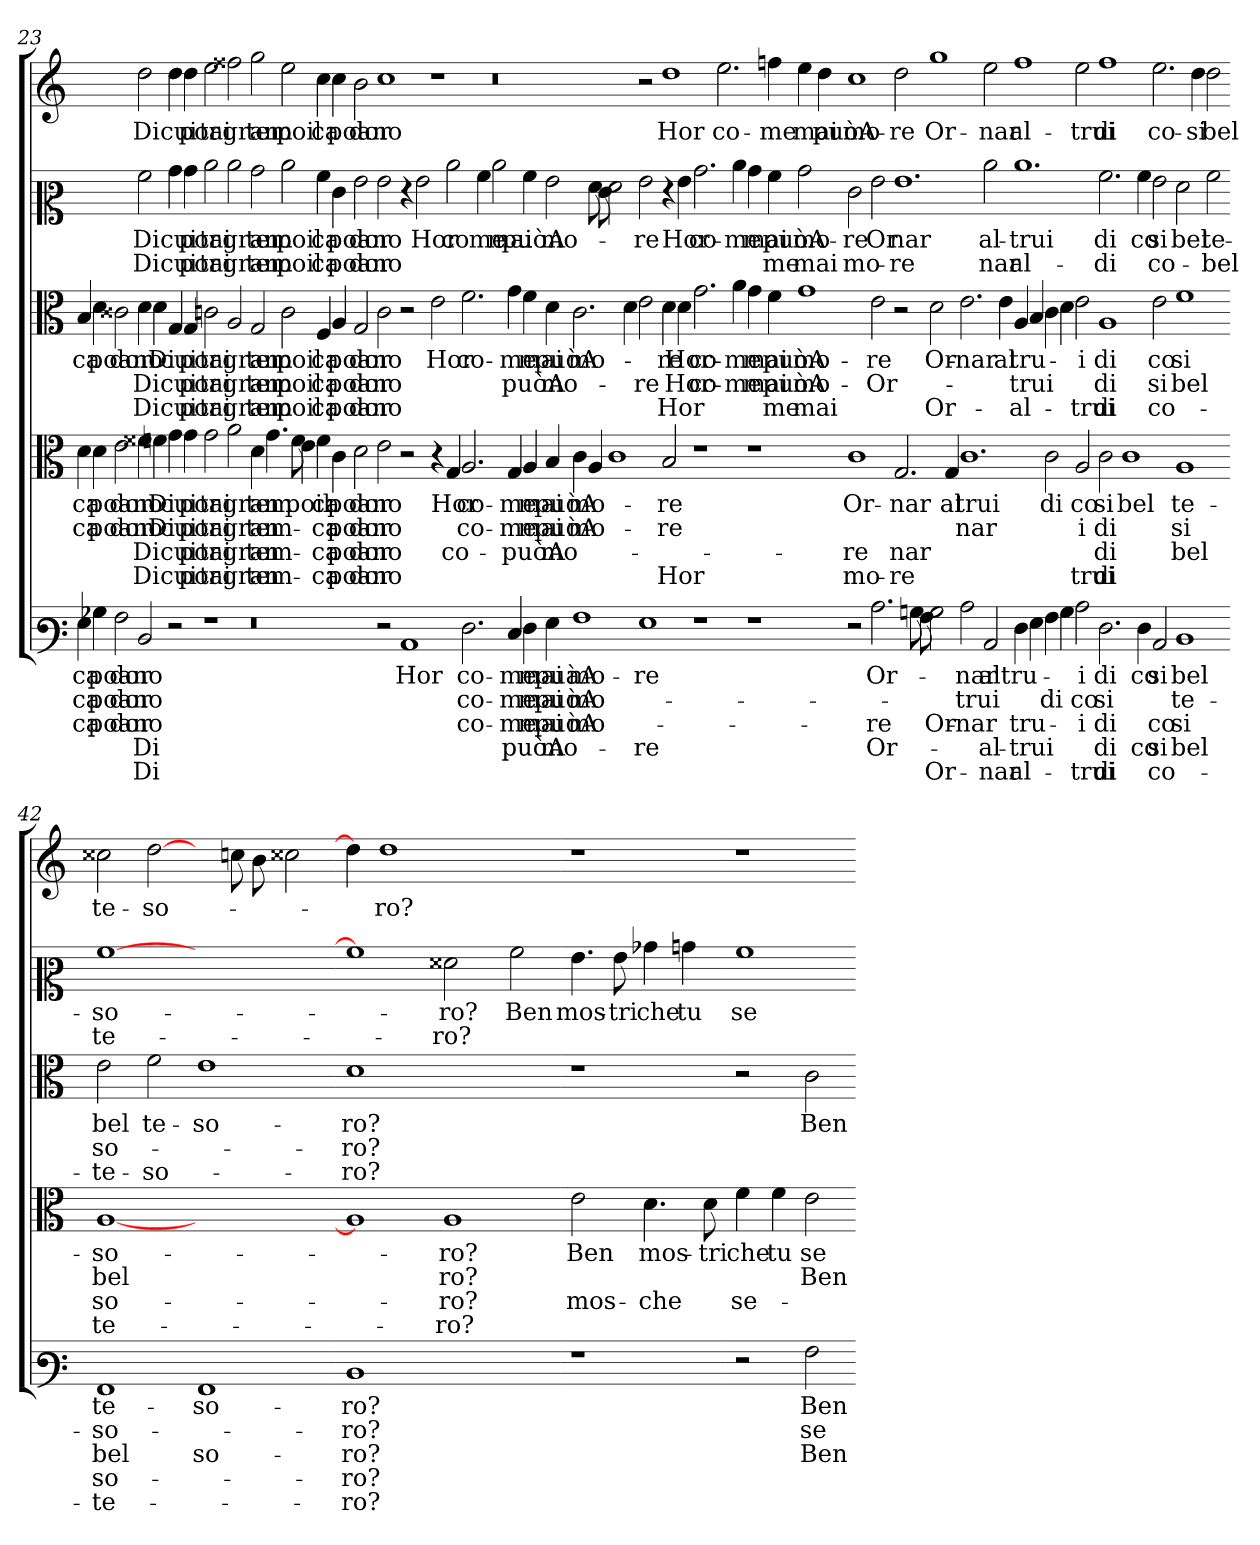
**kern	**text	**text	**text	**text	**text	**kern	**text	**text	**text	**text	**kern	**text	**text	**text	**kern	**text	**text	**kern	**text
*part5	*part5	*part5	*part5	*part5	*part5	*part4	*part4	*part4	*part4	*part4	*part3	*part3	*part3	*part3	*part2	*part2	*part2	*part1	*part1
*staff5	*staff5	*staff5	*staff5	*staff5	*staff5	*staff4	*staff4	*staff4	*staff4	*staff4	*staff3	*staff3	*staff3	*staff3	*staff2	*staff2	*staff2	*staff1	*staff1
*clefF3	*	*	*	*	*	*clefC3	*	*	*	*	*clefC3	*	*	*	*clefC2	*	*	*clefG2	*
*k[]	*	*	*	*	*	*k[]	*	*	*	*	*k[]	*	*	*	*k[]	*	*	*k[]	*
=23	=23	=23	=23	=23	=23	=23	=23	=23	=23	=23	=23	=23	=23	=23	=23	=23	=23	=23	=23
4G	ca-	ca-	ca-	.	.	4d	ca-	ca-	.	.	4B	ca-	.	.	1ryy	.	.	1ryy	.
4B-X	poa-	poa-	poa-	.	.	4d	poa-	poa-	.	.	4d	poa-	.	.	.	.	.	.	.
2A	dor-	dor-	dor-	.	.	2e	dor-	dor-	.	.	2c##X	dor-	.	.	.	.	.	.	.
2D	no	no	no	Di	Di	4f##X	no	no	Di	Di	4d	no	Di	Di	2a	Di	Di	2dd	Di
.	.	.	.	.	.	4f	Di	Di	.	.	4d	Di	.	.	.	.	.	.	.
2r	.	.	.	.	.	4g	cui	cui	cui	cui	4G	cui	cui	cui	4b	cui	cui	4dd	cui
.	.	.	.	.	.	4g	por-	por-	por-	por-	4G	por-	por-	por-	4b	por-	por-	4dd	por-
1r	.	.	.	.	.	2g	tai	tai	tai	tai	2c	tai	tai	tai	2cc	tai	tai	2ee	tai
.	.	.	.	.	.	2a	gran	gran	gran	gran	2A	gran	gran	gran	2cc	gran	gran	2ff##X	gran
0r	.	.	.	.	.	4d	tem-	tem-	tem-	tem-	2G	tem-	tem-	tem-	2b	tem-	tem-	2gg	tem-
.	.	.	.	.	.	4.g	.	.	.	.	.	.	.	.	.	.	.	.	.
.	.	.	.	.	.	.	.	.	.	.	2c	poil	poil	poil	2cc	poil	poil	2ee	poil
.	.	.	.	.	.	8f	.	.	.	.	.	.	.	.	.	.	.	.	.
.	.	.	.	.	.	4e	poil	.	.	.	.	.	.	.	.	.	.	.	.
.	.	.	.	.	.	4f	ca-	ca-	ca-	ca-	4F	ca-	ca-	ca-	4a	ca-	ca-	4cc	ca-
.	.	.	.	.	.	4c	poa-	poa-	poa-	poa-	4A	poa-	poa-	poa-	4e	poa-	poa-	4cc	poa-
.	.	.	.	.	.	2d	dor-	dor-	dor-	dor-	2G	dor-	dor-	dor-	2g	dor-	dor-	2b	dor-
2r	.	.	.	.	.	2e	no	no	no	no	2c	no	no	no	2g	no	no	1cc	no
1C	Hor	.	.	.	.	2r	.	.	.	.	2r	.	.	.	4r	.	.	.	.
.	.	.	.	.	.	.	.	.	.	.	.	.	.	.	2g	Hor	.	.	.
.	.	.	.	.	.	4r	.	.	.	.	2e	Hor	.	.	.	.	.	1r	.
.	.	.	.	.	.	4G	Hor	.	co-	.	.	.	.	.	2cc	co-	.	.	.
2.F	co-	co-	co-	.	.	2.A	co-	co-	.	.	2.f	co-	.	.	.	.	.	.	.
.	.	.	.	.	.	.	.	.	.	.	.	.	.	.	4a	me	.	.	.
.	.	.	.	.	.	.	.	.	.	.	.	.	.	.	2cc	mai	.	0r	.
4E	me	me	me	.	.	4G	me	me	.	.	4g	me	.	.	.	.	.	.	.
4F	mai	mai	mai	puòA-	.	4A	mai	mai	puòA-	.	4f	mai	puòA-	.	4a	puòA-	.	.	.
4G	puàA-	puòA-	puòA-	mo-	.	4B	puòA-	puòA-	mo-	.	4d	puòA-	mo-	.	2g	mo-	.	.	.
1A	mo-	mo-	mo-	.	.	4c	mo-	mo-	.	.	2.c	mo-	.	.	.	.	.	.	.
.	.	.	.	.	.	4A	.	.	.	.	.	.	.	.	8f	.	.	.	.
.	.	.	.	.	.	.	.	.	.	.	.	.	.	.	8e\	.	.	.	.
.	.	.	.	.	.	1c	.	.	.	.	.	.	.	.	2f	.	.	.	.
.	.	.	.	.	.	.	.	.	.	.	4d	.	.	.	.	.	.	.	.
1G	re	.	.	re	.	.	.	.	.	.	2e	.	re	.	2g	re	.	2r	.
.	.	.	.	.	.	2B	re	re	.	Hor	4d	re	.	Hor	4r	.	.	1dd	Hor
.	.	.	.	.	.	.	.	.	.	.	4d	Hor	Hor	.	4g	Hor	.	.	.
1r	.	.	.	.	.	1r	.	.	.	.	2.g	co-	co-	.	2.b	co-	.	.	.
.	.	.	.	.	.	.	.	.	.	.	.	.	.	.	.	.	.	2.ee	co-
.	.	.	.	.	.	.	.	.	.	.	4a	me	me	.	4cc	me	.	.	.
1r	.	.	.	.	.	1r	.	.	.	.	4g	mai	mai	.	4b	mai	.	.	.
.	.	.	.	.	.	.	.	.	.	.	4f	puòA-	puòA-	me	4a	puòA-	me	4ff	me
.	.	.	.	.	.	.	.	.	.	.	1g	mo-	mo-	mai	2b	mo-	mai	4ee	mai
.	.	.	.	.	.	.	.	.	.	.	.	.	.	.	.	.	.	4dd	puòA-
2r	.	.	.	.	.	1c	Or-	.	re	mo-	.	.	.	.	2e	re	mo-	1cc	mo-
2.c	Or-	.	re	Or-	.	.	.	.	.	.	2e	re	Or-	.	2g	Or-	.	.	.
.	.	.	.	.	.	2.G	nar	.	nar	re	2r	.	.	.	1.g	nar	re	2dd	re
8B	.	.	.	.	.	.	.	.	.	.	.	.	.	.	.	.	.	.	.
8A	.	.	.	.	.	.	.	.	.	.	.	.	.	.	.	.	.	.	.
2B	.	.	Or-	.	Or-	.	.	.	.	.	2d	Or-	.	Or-	.	.	.	1gg	Or-
.	.	.	.	.	.	4G	al-	.	.	.	.	.	.	.	.	.	.	.	.
2c	nar	trui	nar	.	.	1.c	trui	nar	.	.	2.e	nar	.	.	.	.	.	.	.
2C	altru-	.	.	al-	nar	.	.	.	.	.	.	.	.	.	2cc	al-	nar	2ee	nar
.	.	.	.	.	.	.	.	.	.	.	4e	al-	.	.	.	.	.	.	.
4F	.	.	tru-	trui	al-	.	.	.	.	.	4A	tru-	trui	al-	1.cc	trui	al-	1ff	al-
4G	.	.	.	.	.	.	.	.	.	.	4B	.	.	.	.	.	.	.	.
4A	.	di	.	.	.	2c	di	.	.	.	4c	.	.	.	.	.	.	.	.
4B	.	.	.	.	.	.	.	.	.	.	4d	.	.	.	.	.	.	.	.
2c	i	co-	i	.	trui	2A	co-	i	.	trui	2e	i	.	trui	.	.	.	2ee	trui
2.F	di	si	di	di	di	2c	si	di	di	di	1A	di	di	di	2.a	di	di	1ff	di
.	.	.	.	.	.	1c	bel	.	.	.	.	.	.	.	.	.	.	.	.
4F	co-	.	.	co-	.	.	.	.	.	.	.	.	.	.	4a	co-	.	.	.
2C	si	.	co-	si	co-	.	.	.	.	.	2e	co-	si	co-	2g	si	co-	2.ee	co-
1D	bel	te-	si	bel	.	1A	te-	si	bel	.	1f	si	bel	.	2f	bel	.	.	.
.	.	.	.	.	.	.	.	.	.	.	.	.	.	.	.	.	.	4dd	si
.	.	.	.	.	.	.	.	.	.	.	.	.	.	.	2a	te-	bel	2dd	bel
=42-	=42-	=42-	=42-	=42-	=42-	=42-	=42-	=42-	=42-	=42-	=42-	=42-	=42-	=42-	=42-	=42-	=42-	=42-	=42-
1AA	te-	so-	bel	so-	te-	[1A	so-	bel	so-	te-	2e	bel	so-	te-	[1a	so-	te-	2cc##X	te-
.	.	.	.	.	.	.	.	.	.	.	2f	te-	.	so-	.	.	.	[2dd	so-
1AA	so-	.	so-	.	.	1ryy	.	.	.	.	1e	so-	.	.	1ryy	.	.	4ryy	.
.	.	.	.	.	.	.	.	.	.	.	.	.	.	.	.	.	.	8cc	.
.	.	.	.	.	.	.	.	.	.	.	.	.	.	.	.	.	.	8b\	.
.	.	.	.	.	.	.	.	.	.	.	.	.	.	.	.	.	.	2cc##X	.
=44-	=44-	=44-	=44-	=44-	=44-	=44-	=44-	=44-	=44-	=44-	=44-	=44-	=44-	=44-	=44-	=44-	=44-	=44-	=44-
1D	ro?	ro?	ro?	ro?	ro?	1A]	.	.	.	.	1d	ro?	ro?	ro?	1a]	.	.	4dd]	.
.	.	.	.	.	.	.	.	.	.	.	.	.	.	.	.	.	.	1dd	ro?
1ryy	.	.	.	.	.	1A	ro?	ro?	ro?	ro?	1ryy	.	.	.	2f##X	ro?	ro?	.	.
.	.	.	.	.	.	.	.	.	.	.	.	.	.	.	.	.	.	2.ryy	.
.	.	.	.	.	.	.	.	.	.	.	.	.	.	.	2a	Ben	.	.	.
=45-	=45-	=45-	=45-	=45-	=45-	=45-	=45-	=45-	=45-	=45-	=45-	=45-	=45-	=45-	=45-	=45-	=45-	=45-	=45-
1r	.	.	.	.	.	2e	Ben	.	mos-	.	1r	.	.	.	4.g	mos-	.	1r	.
.	.	.	.	.	.	.	.	.	.	.	.	.	.	.	8g	tri	.	.	.
.	.	.	.	.	.	4.d	mos-	.	che	.	.	.	.	.	4b-X	che	.	.	.
.	.	.	.	.	.	.	.	.	.	.	.	.	.	.	4b	tu	.	.	.
.	.	.	.	.	.	8d	tri	.	.	.	.	.	.	.	.	.	.	.	.
=46-	=46-	=46-	=46-	=46-	=46-	=46-	=46-	=46-	=46-	=46-	=46-	=46-	=46-	=46-	=46-	=46-	=46-	=46-	=46-
2r	.	.	.	.	.	4f	che	.	se-	.	2r	.	.	.	1a	se-	.	1r	.
.	.	.	.	.	.	4f	tu	.	.	.	.	.	.	.	.	.	.	.	.
2A	Ben	se-	Ben	.	.	2e	se-	Ben	.	.	2c	Ben	.	.	.	.	.	.	.
=-	=-	=-	=-	=-	=-	=-	=-	=-	=-	=-	=-	=-	=-	=-	=-	=-	=-	=-	=-
*-	*-	*-	*-	*-	*-	*-	*-	*-	*-	*-	*-	*-	*-	*-	*-	*-	*-	*-	*-
